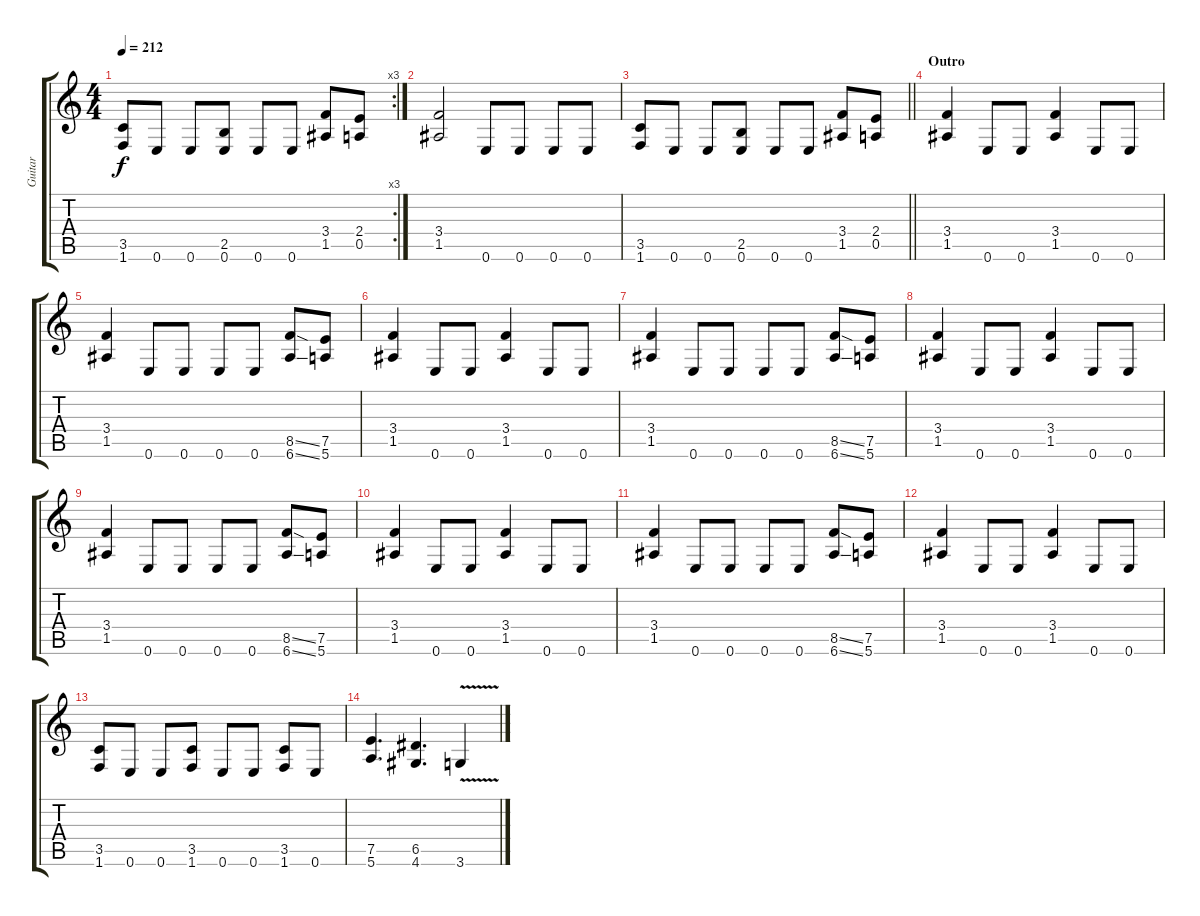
\track ("Guitar" "Guitar") {instrument distortionguitar}
\staff {score tabs}
\tuning (E4 B3 G3 D3 A2 E2) {hide}
\rc 3
\ts (4 4)
\tempo 212
\clef g2
\ks c
(3.5 1.6).8{dy f} 0.6.8 0.6.8 (2.5 0.6).8 0.6.8 0.6.8 (3.4 1.5).8 (2.4 0.5).8 |
(3.4 1.5).2 0.6.8 0.6.8 0.6.8 0.6.8 |
\barLineRight lightlight
(3.5 1.6).8 0.6.8 0.6.8 (2.5 0.6).8 0.6.8 0.6.8 (3.4 1.5).8 (2.4 0.5).8 |
\section ("" "Outro")
(3.4 1.5).4 0.6.8 0.6.8 (3.4 1.5).4 0.6.8 0.6.8 |
(3.4 1.5).4 0.6.8 0.6.8 0.6.8 0.6.8 (8.5{ss} 6.6{ss}).8 (7.5 5.6).8 |
(3.4 1.5).4 0.6.8 0.6.8 (3.4 1.5).4 0.6.8 0.6.8 |
(3.4 1.5).4 0.6.8 0.6.8 0.6.8 0.6.8 (8.5{ss} 6.6{ss}).8 (7.5 5.6).8 |
(3.4 1.5).4 0.6.8 0.6.8 (3.4 1.5).4 0.6.8 0.6.8 |
(3.4 1.5).4 0.6.8 0.6.8 0.6.8 0.6.8 (8.5{ss} 6.6{ss}).8 (7.5 5.6).8 |
(3.4 1.5).4 0.6.8 0.6.8 (3.4 1.5).4 0.6.8 0.6.8 |
(3.4 1.5).4 0.6.8 0.6.8 0.6.8 0.6.8 (8.5{ss} 6.6{ss}).8 (7.5 5.6).8 |
(3.4 1.5).4 0.6.8 0.6.8 (3.4 1.5).4 0.6.8 0.6.8 |
(3.5 1.6).8 0.6.8 0.6.8 (3.5 1.6).8 0.6.8 0.6.8 (3.5 1.6).8 0.6.8 |
(7.5 5.6).4{d} (6.5 4.6).4{d} 3.6{v}.4
